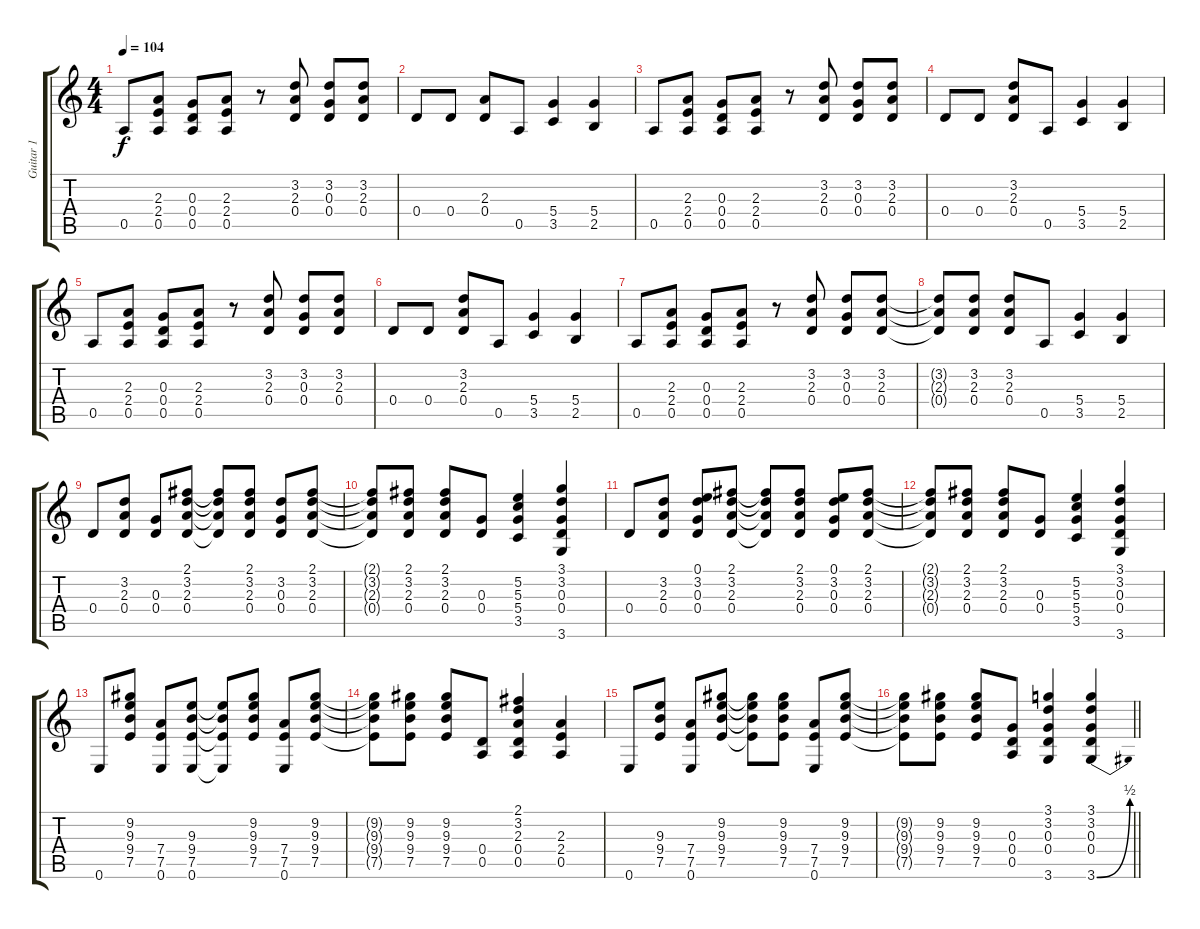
\track ("Guitar 1" "Guitar 1") {instrument overdrivenguitar}
\staff {score tabs}
\tuning (E4 B3 G3 D3 A2 E2) {hide}
\ts (4 4)
\tempo 104
\clef g2
\ks c
0.5.8{dy f} (2.3 2.4 0.5).8 (0.3 0.4 0.5).8 (2.3 2.4 0.5).8 r.8 (3.2 2.3 0.4).8 (3.2 0.3 0.4).8 (3.2 2.3 0.4).8 |
0.4.8 0.4.8 (2.3 0.4).8 0.5.8 (5.4 3.5).4 (5.4 2.5).4 |
0.5.8 (2.3 2.4 0.5).8 (0.3 0.4 0.5).8 (2.3 2.4 0.5).8 r.8 (3.2 2.3 0.4).8 (3.2 0.3 0.4).8 (3.2 2.3 0.4).8 |
0.4.8 0.4.8 (3.2 2.3 0.4).8 0.5.8 (5.4 3.5).4 (5.4 2.5).4 |
0.5.8 (2.3 2.4 0.5).8 (0.3 0.4 0.5).8 (2.3 2.4 0.5).8 r.8 (3.2 2.3 0.4).8 (3.2 0.3 0.4).8 (3.2 2.3 0.4).8 |
0.4.8 0.4.8 (3.2 2.3 0.4).8 0.5.8 (5.4 3.5).4 (5.4 2.5).4 |
0.5.8 (2.3 2.4 0.5).8 (0.3 0.4 0.5).8 (2.3 2.4 0.5).8 r.8 (3.2 2.3 0.4).8 (3.2 0.3 0.4).8 (3.2 2.3 0.4).8 |
(3.2{t} 2.3{t} 0.4{t}).8 (3.2 2.3 0.4).8 (3.2 2.3 0.4).8 0.5.8 (5.4 3.5).4 (5.4 2.5).4 |
0.4.8 (3.2 2.3 0.4).8 (0.3 0.4).8 (2.1 3.2 2.3 0.4).8 (2.1{t} 3.2{t} 2.3{t} 0.4{t}).8 (2.1 3.2 2.3 0.4).8 (3.2 0.3 0.4).8 (2.1 3.2 2.3 0.4).8 |
(2.1{t} 3.2{t} 2.3{t} 0.4{t}).8 (2.1 3.2 2.3 0.4).8 (2.1 3.2 2.3 0.4).8 (0.3 0.4).8 (5.2 5.3 5.4 3.5).4 (3.1 3.2 0.3 0.4 3.6).4 |
0.4.8 (3.2 2.3 0.4).8 (0.1 3.2 0.3 0.4).8 (2.1 3.2 2.3 0.4).8 (2.1{t} 3.2{t} 2.3{t} 0.4{t}).8 (2.1 3.2 2.3 0.4).8 (0.1 3.2 0.3 0.4).8 (2.1 3.2 2.3 0.4).8 |
(2.1{t} 3.2{t} 2.3{t} 0.4{t}).8 (2.1 3.2 2.3 0.4).8 (2.1 3.2 2.3 0.4).8 (0.3 0.4).8 (5.2 5.3 5.4 3.5).4 (3.1 3.2 0.3 0.4 3.6).4 |
0.6.8 (9.2 9.3 9.4 7.5).8 (7.4 7.5 0.6).8 (9.3 9.4 7.5 0.6).8 (9.3{t} 9.4{t} 7.5{t} 0.6{t}).8 (9.2 9.3 9.4 7.5).8 (7.4 7.5 0.6).8 (9.2 9.3 9.4 7.5).8 |
(9.2{t} 9.3{t} 9.4{t} 7.5{t}).8 (9.2 9.3 9.4 7.5).8 (9.2 9.3 9.4 7.5).8 (0.4 0.5).8 (2.1 3.2 2.3 0.4 0.5).4 (2.3 2.4 0.5).4 |
0.6.8 (9.3 9.4 7.5).8 (7.4 7.5 0.6).8 (9.2 9.3 9.4 7.5).8 (9.2{t} 9.3{t} 9.4{t} 7.5{t}).8 (9.2 9.3 9.4 7.5).8 (7.4 7.5 0.6).8 (9.2 9.3 9.4 7.5).8 |
\barLineRight lightlight
(9.2{t} 9.3{t} 9.4{t} 7.5{t}).8 (9.2 9.3 9.4 7.5).8 (9.2 9.3 9.4 7.5).8 (0.3 0.4 0.5).8 (3.1 3.2 0.3 0.4 3.6).4 (3.1 3.2 0.3 0.4 3.6{be (bend 0 0 60 2)}).4
